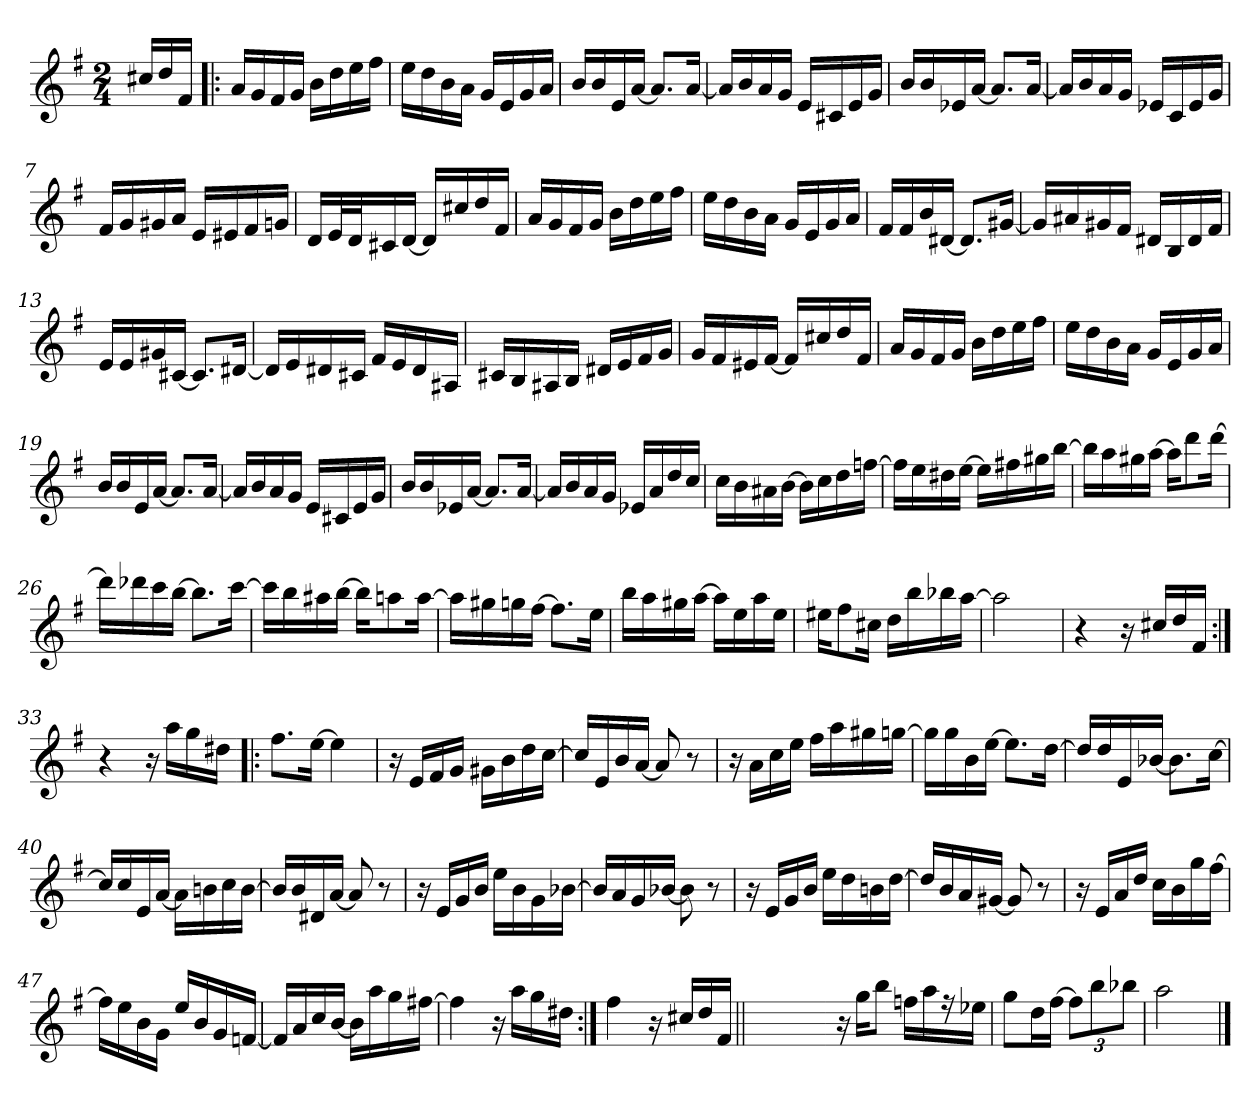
**kern
*part1
*staff1
*clefG2
*k[f#]
*G:
*M2/4
=
16cc#X/LL
16dd/
16f#/JJ
=1!|:
16a/LL
16g/
16f#/
16g/JJ
16b\LL
16dd\
16ee\
16ff#\JJ
=2
16ee\LL
16dd\
16b\
16a\JJ
16g/LL
16e/
16g/
16a/JJ
=3
16b/LL
16b/
16e/
[<16a/JJ
8.a/L]
[<16a/Jk
!!LO:LB:g=z
=4
16a/LL]
16b/
16a/
16g/JJ
16e/LL
16c#X/
16e/
16g/JJ
=5
16b/LL
16b/
16e-X/
[<16a/JJ
8.a/L]
[<16a/Jk
=6
16a/LL]
16b/
16a/
16g/JJ
16e-X/LL
16c/
16e-/
16g/JJ
=7
16f#/LL
16g/
16g#X/
16a/JJ
16e/LL
16e#X/
16f#/
16gn/JJ
!!LO:LB:g=z
=8
16d/LL
32e/L
32d/J
16c#X/
[<16d/JJ
16d/LL]
16cc#X/
16dd/
16f#/JJ
=9
16a/LL
16g/
16f#/
16g/JJ
16b\LL
16dd\
16ee\
16ff#\JJ
=10
16ee\LL
16dd\
16b\
16a\JJ
16g/LL
16e/
16g/
16a/JJ
=11
16f#/LL
16f#/
16b/
[<16d#X/JJ
8.d#/L]
[<16g#X/Jk
!!LO:LB:g=z
=12
16g#/LL]
16a#X/
16g#X/
16f#/JJ
16d#X/LL
16B/
16d#/
16f#/JJ
=13
16e/LL
16e/
16g#X/
[<16c#X/JJ
8.c#/L]
[<16d#X/Jk
=14
16d#/LL]
16e/
16d#X/
16c#X/JJ
16f#/LL
16e/
16d#/
16A#X/JJ
=15
16c#X/LL
16B/
16A#X/
16B/JJ
16d#X/LL
16e/
16f#/
16g/JJ
!!LO:LB:g=z
=16
16g/LL
16f#/
16e#X/
[<16f#/JJ
16f#/LL]
16cc#X/
16dd/
16f#/JJ
=17
16a/LL
16g/
16f#/
16g/JJ
16b\LL
16dd\
16ee\
16ff#\JJ
=18
16ee\LL
16dd\
16b\
16a\JJ
16g/LL
16e/
16g/
16a/JJ
=19
16b/LL
16b/
16e/
[<16a/JJ
8.a/L]
[16a/Jk
=20
16a/LL]
16b/
16a/
16g/JJ
16e/LL
16c#X/
16e/
16g/JJ
!!LO:LB:g=z
=21
16b/LL
16b/
16e-X/
[<16a/JJ
8.a/L]
[<16a/Jk
=22
16a/LL]
16b/
16a/
16g/JJ
16e-X/LL
16a/
16dd/
16cc/JJ
=23
16cc\LL
16b\
16a#X\
[>16b\JJ
16b\LL]
16cc\
16dd\
[16ffn\JJ
=24
16ff\LL]
16ee\
16dd#X\
[>16ee\JJ
16ee\LL]
16ff#X\
16gg#X\
[16bb\JJ
!!LO:LB:g=z
=25
16bb\LL]
16aa\
16gg#X\
[>16aa\JJ
16aa\KL]
8ddd\
[>16ddd\Jk
=26
16ddd\LL]
16ddd-X\
16ccc\
[>16bb\JJ
8.bb\L]
[16ccc\Jk
=27
16ccc\LL]
16bb\
16aa#X\
[>16bb\JJ
16bb\KL]
8aan\
[>16aa\Jk
=28
16aa\LL]
16gg#X\
16ggn\
[>16ff#\JJ
8.ff#\L]
16ee\Jk
!!LO:LB:g=z
=29
16bb\LL
16aa\
16gg#X\
[>16aa\JJ
16aa\LL]
16ee\
16aa\
16ee\JJ
=30
16ee#X\KL
8ff#\
16cc#X\Jk
16dd\LL
16bb\
16bb-X\
[>16aa\JJ
=31
2aa\]
=32
4r
16r
16cc#X/LL
16dd/
16f#/JJ
!!LO:PB:g=z
=33:|!
4r
16r
16aa\LL
16gg\
16dd#X\JJ
=34!|:
8.ff#\L
[>16ee\Jk
4ee\]
=35
16r
16e/LL
16f#/
16g/JJ
16g#X\LL
16b\
16dd\
[>16cc\JJ
=36
16cc/LL]
16e/
16b/
[<16a/JJ
8a/]
8r
!!LO:LB:g=z
=37
16r
16a\LL
16cc\
16ee\JJ
16ff#\LL
16aa\
16gg#X\
[>16ggn\JJ
=38
16gg\LL]
16gg\
16b\
[>16ee\JJ
8.ee\L]
[>16dd\Jk
=39
16dd/LL]
16dd/
16e/
[16b-X/JJ
8.b-\L]
[>16cc\Jk
=40
16cc/LL]
16cc/
16e/
[16a/JJ
16a\LL]
16bn\
16cc\
[>16b\JJ
!!LO:LB:g=z
=41
16b/LL]
16b/
16d#X/
[<16a/JJ
8a/]
8r
=42
16r
16e/LL
16g/
16b/JJ
16ee\LL
16b\
16g\
[>16b-X\JJ
=43
16b-/LL]
16a/
16g/
[16b-X/JJ
8b-\]
8r
=44
16r
16e/LL
16g/
16b/JJ
16ee\LL
16dd\
16bn\
[>16dd\JJ
!!LO:LB:g=z
=45
16dd/LL]
16b/
16a/
[<16g#X/JJ
8g#/]
8r
=46
16r
16e/LL
16a/
16dd/JJ
16cc\LL
16b\
16gg\
[>16ff#\JJ
=47
16ff#\LL]
16ee\
16b\
16g\JJ
16ee/LL
16b/
16g/
[<16fn/JJ
=48
16f/LL]
16a/
16cc/
[16b/JJ
16b\LL]
16aa\
16gg\
[>16ff#X\JJ
!!LO:LB:g=z
=49
4ff#\]
16r
16aa\LL
16gg\
16dd#X\JJ
=50:|!
4ff#\
16r
16cc#X/LL
16dd/
16f#/JJ
=50X1||
*stria0
2ryy
!!LO:LB:g=z
=51-
*stria5
16r
16gg\KL
8bb\J
16ffn\LL
16aa\J
16r
16ee-X\Jk
=52
8gg\L
16dd\L
[16ff#\JJ
12ff#\L]
12bb\
12bb-X\J
=53
2aa\
==
*-
